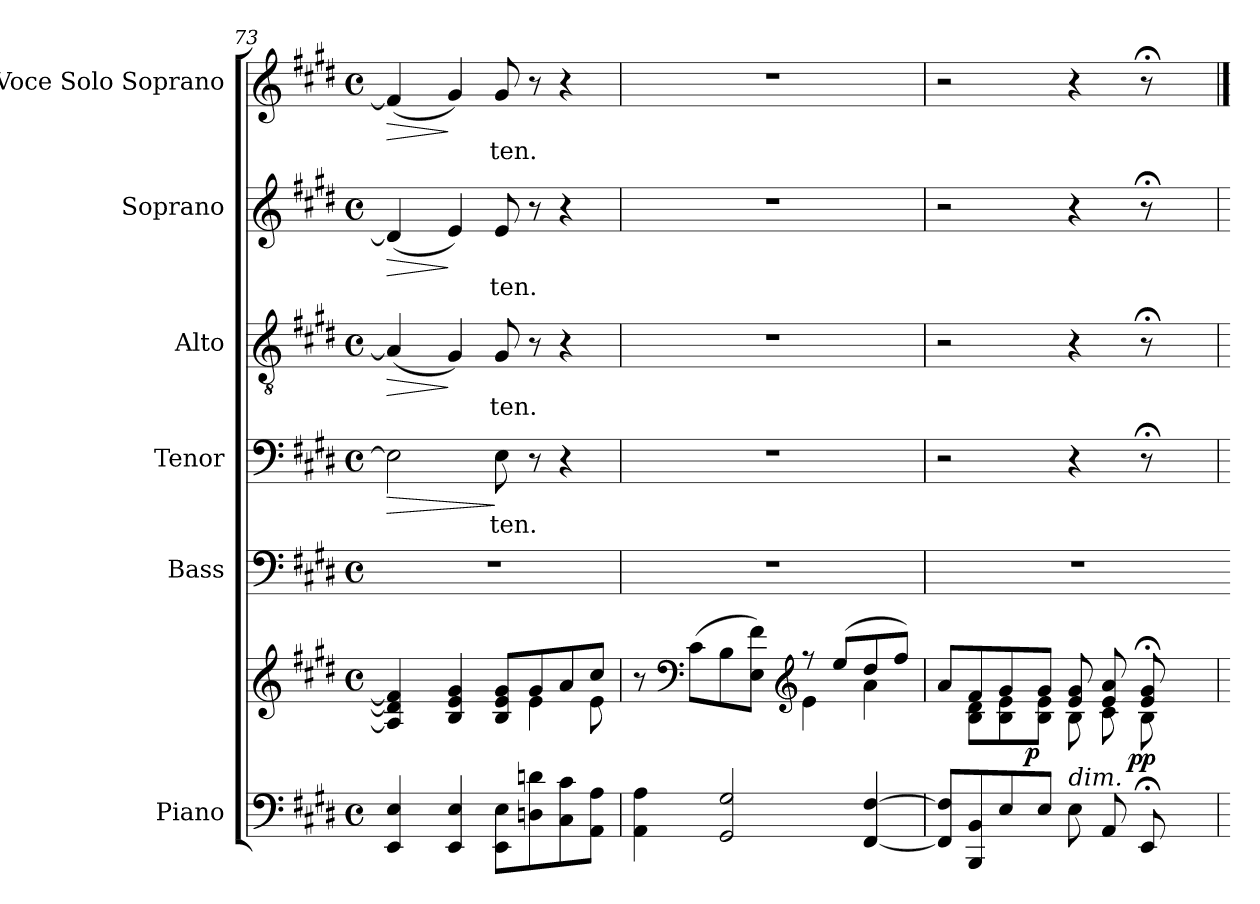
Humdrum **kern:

**kern	**kern	**dynam	**kern	**kern	**text	**dynam	**kern	**text	**dynam	**kern	**text	**dynam	**kern	**text	**dynam
*part6	*part6	*part6	*part5	*part4	*part4	*part4	*part3	*part3	*part3	*part2	*part2	*part2	*part1	*part1	*part1
*staff7	*staff6	*staff6/7	*staff5	*staff4	*staff4	*staff4	*staff3	*staff3	*staff3	*staff2	*staff2	*staff2	*staff1	*staff1	*staff1
*I"Piano	*	*	*I"Bass	*I"Tenor	*	*	*I"Alto	*	*	*I"Soprano	*	*	*I"Voce Solo  Soprano	*	*
*clefF4	*clefG2	*	*clefF4	*clefF4	*	*	*clefGv2	*	*	*clefG2	*	*	*clefG2	*	*
*k[f#c#g#d#]	*k[f#c#g#d#]	*	*k[f#c#g#d#]	*k[f#c#g#d#]	*	*	*k[f#c#g#d#]	*	*	*k[f#c#g#d#]	*	*	*k[f#c#g#d#]	*	*
*E:	*E:	*	*E:	*E:	*	*	*E:	*	*	*E:	*	*	*E:	*	*
*M4/4	*M4/4	*	*M4/4	*M4/4	*	*	*M4/4	*	*	*M4/4	*	*	*M4/4	*	*
*met(c)	*met(c)	*	*met(c)	*met(c)	*	*	*met(c)	*	*	*met(c)	*	*	*met(c)	*	*
=73	=73	=73	=73	=73	=73	=73	=73	=73	=73	=73	=73	=73	=73	=73	=73
*	*^	*	*	*	*	*	*	*	*	*	*	*	*	*	*
!	!	!	!	!	!	!	!LO:HP:b	!	!	!LO:HP:b	!	!	!LO:HP:b	!	!	!LO:HP:b
4EE/ 4E/	4d#/] 4A/] 4f#/]	8ryy	.	1r	2E\]	.	>	(<4A/]	.	>	(<4d#/]	.	>	(<4f#/]	.	>
*	*v	*v	*	*	*	*	*	*	*	*	*	*	*	*	*	*
4E/ 4EE/	4e/ 4B/ 4g#/	.	.	.	.	.	4G#/)	.	]	4e/)	.	]	4g#/)	.	]
!	!	!	!	!	!LO:LY:b:cj	!	!	!LO:LY:b:cj	!	!	!LO:LY:b:cj	!	!	!LO:LY:b:cj	!
8EE\ 8E\L	8g#/ 8B/ 8e/L	.	.	8E\	-ten.	]	8G#/	-ten.	.	8e/	-ten.	.	8g#/	ten.	.
*	*^	*	*	*	*	*	*	*	*	*	*	*	*	*	*
8dn\ 8Dn\	8g#/	4e\	.	.	8r	.	.	8r	.	.	8r	.	.	8r	.	.
8C#\ 8c#\	8a/	.	.	.	4r	.	.	4r	.	.	4r	.	.	4r	.	.
8A\ 8AA\J	8cc#/J	8e\	.	.	.	.	.	.	.	.	.	.	.	.	.	.
=74	=74	=74	=74	=74	=74	=74	=74	=74	=74	=74	=74	=74	=74	=74	=74	=74
4A\ 4AA\	2ryy	8r	.	1r	1r	.	.	1r	.	.	1r	.	.	1r	.	.
*	*clefF4	*	*	*	*	*	*	*	*	*	*	*	*	*	*	*
.	.	(>8c#\L	.	.	.	.	.	.	.	.	.	.	.	.	.	.
2G#/ 2GG#/	.	8B\	.	.	.	.	.	.	.	.	.	.	.	.	.	.
.	.	8f#\ 8E\J)	.	.	.	.	.	.	.	.	.	.	.	.	.	.
*	*clefG2	*	*	*	*	*	*	*	*	*	*	*	*	*	*	*
.	8rff	4e\	.	.	.	.	.	.	.	.	.	.	.	.	.	.
.	(>8ee/L	.	.	.	.	.	.	.	.	.	.	.	.	.	.	.
[<4FF#/ [>4F#/	8dd#/	4a\	.	.	.	.	.	.	.	.	.	.	.	.	.	.
.	8ff#/J)	.	.	.	.	.	.	.	.	.	.	.	.	.	.	.
=75	=75	=75	=75	=75	=75	=75	=75	=75	=75	=75	=75	=75	=75	=75	=75	=75
*	*^	*^	*	*	*	*	*	*	*	*	*	*	*	*	*	*
8FF#/] 8F#/]L	8ryy	8a/L	4ryy	2ryy	.	1r	2r	.	.	2r	.	.	2r	.	.	2r	.	.
8BB/ 8BBB/	8B\ 8d#\L	8f#/	.	.	.	.	.	.	.	.	.	.	.	.	.	.	.	.
8E/	8B\ 8e\	8g#/	16.ryy	.	.	.	.	.	.	.	.	.	.	.	.	.	.	.
!	!	!	!	!	!LO:DY:b	!	!	!	!	!	!	!	!	!	!	!	!	!
.	.	.	2ryy	.	p	.	.	.	.	.	.	.	.	.	.	.	.	.
8E/J	8e\ 8B\J	8g#/J	.	.	.	.	.	.	.	.	.	.	.	.	.	.	.	.
!LO:TX:a:i:t=dim.	!	!	!	!	!	!	!	!	!	!	!	!	!	!	!	!	!	!
8E\	8g#/ 8e/	8B\	.	8..ryy	.	.	4r	.	.	4r	.	.	4r	.	.	4r	.	.
8AA/	8e/ 8a/	8c#\	.	.	.	.	.	.	.	.	.	.	.	.	.	.	.	.
!	!	!	!	!	!LO:DY:b	!	!	!	!	!	!	!	!	!	!	!	!	!
.	.	.	.	4ryy	pp	.	.	.	.	.	.	.	.	.	.	.	.	.
8EE;</	8g#/;< 8e/;<	8B\	.	.	.	.	8r;<	.	.	8r;<	.	.	8r;<	.	.	8r;<	.	.
.	.	.	8ryy	.	.	.	.	.	.	.	.	.	.	.	.	.	.	.
8ryy	8ryy	8ryy	.	.	.	.	8ryy	.	.	8ryy	.	.	8ryy	.	.	8ryy	.	.
.	.	.	32ryy	32ryy	.	.	.	.	.	.	.	.	.	.	.	.	.	.
*	*v	*v	*v	*v	*	*	*	*	*	*	*	*	*	*	*	*	*	*
=	=	==	=	=	==	==	=	==	==	=	==	==	==	==	==
*-	*-	*-	*-	*-	*-	*-	*-	*-	*-	*-	*-	*-	*-	*-	*-
